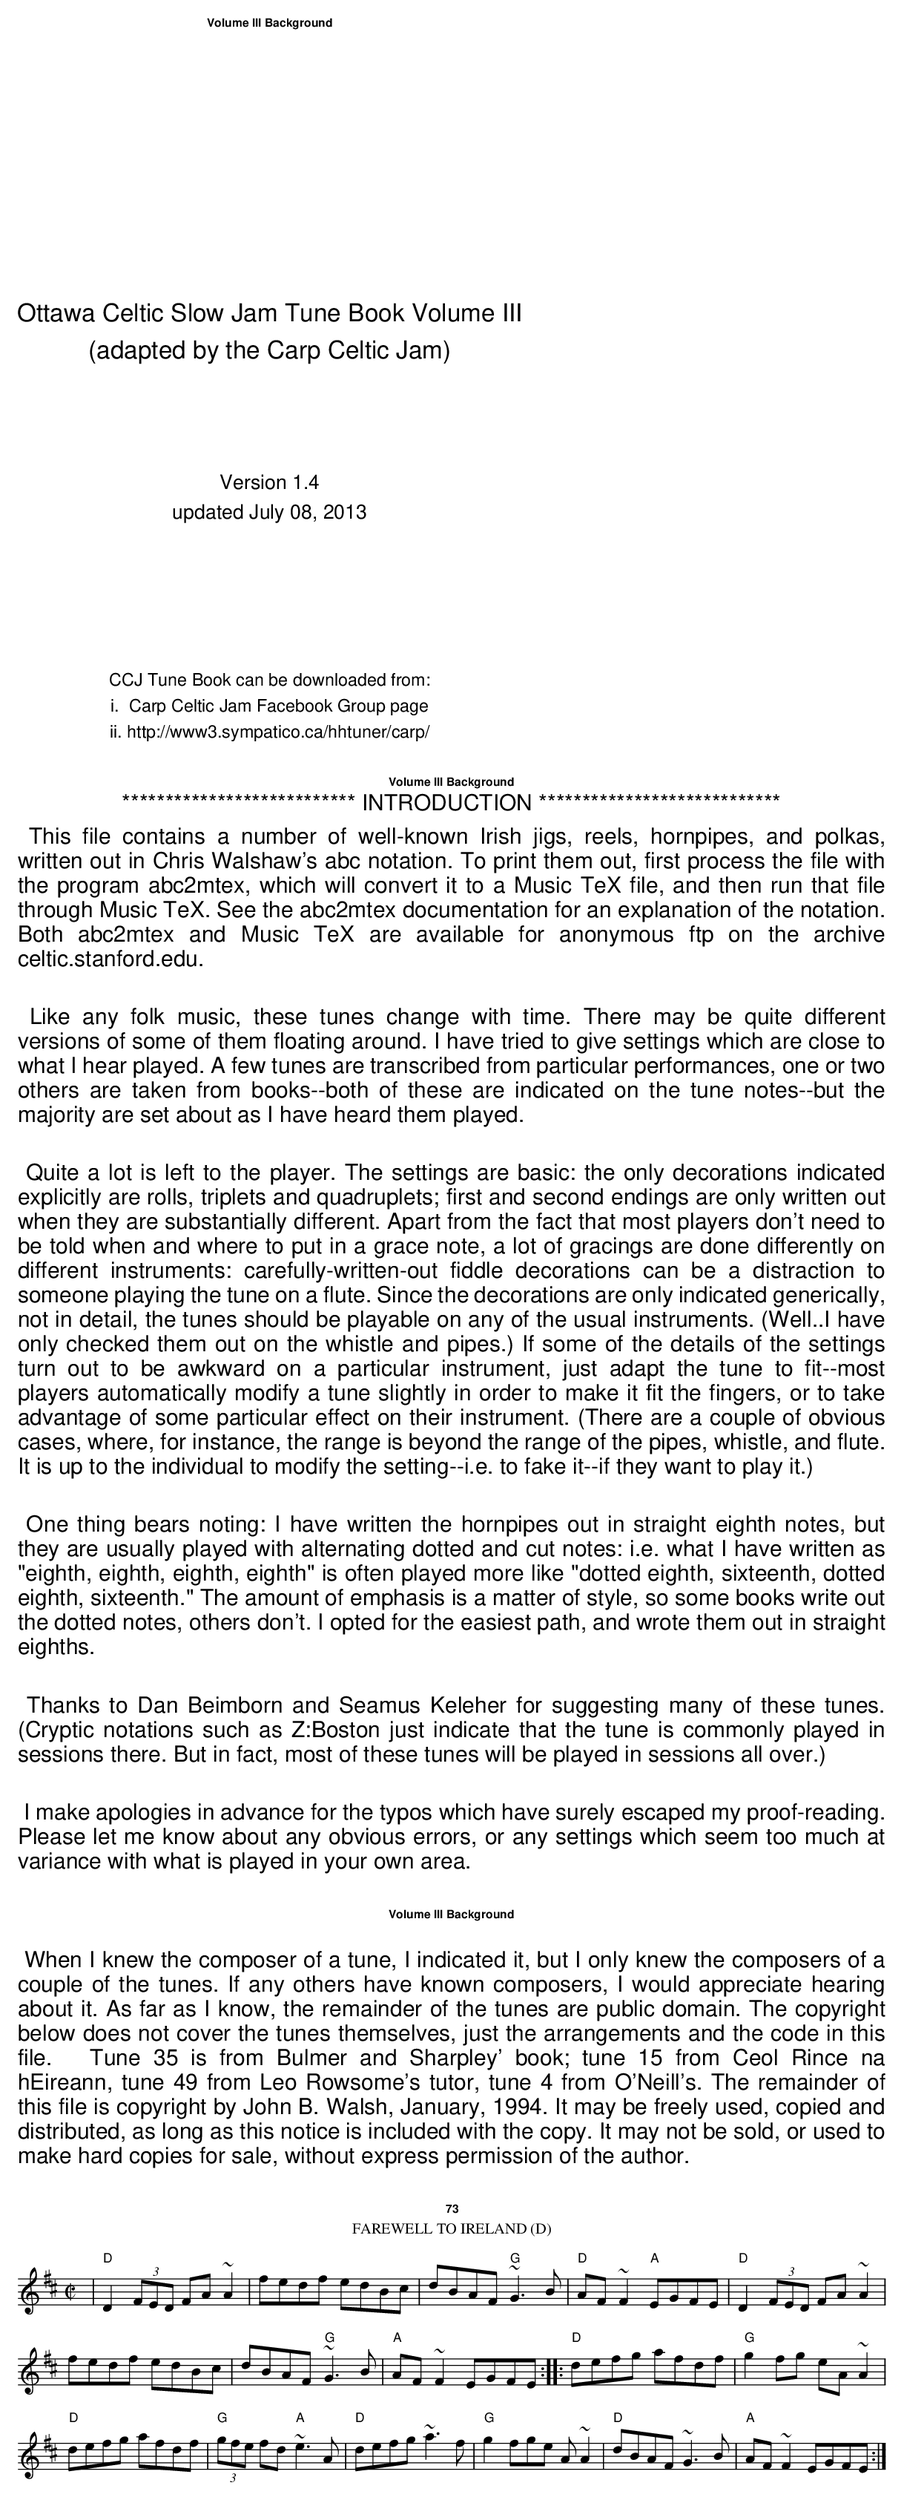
X:1
T:Farewell to Ireland (D)
E:7
M:C|
K:D
|"D"D2(3FED FA~A2|fedf edBc|dBAF "G"~G3B|\
"D"AF~F2 "A"EGFE| "D"D2(3FED FA~A2|
fedf edBc|dBAF "G"~G3B|"A"AF~F2 EGFE::\
"D"defg afdf|"G"g2fg eA~A2|
"D"defg afdf|"G"(3gfe fd "A"~e3A|"D"defg ~a3f|\
"G"g2fge A~A2|"D"dBAF ~G3B|"A"AF~F2 EGFE:|
